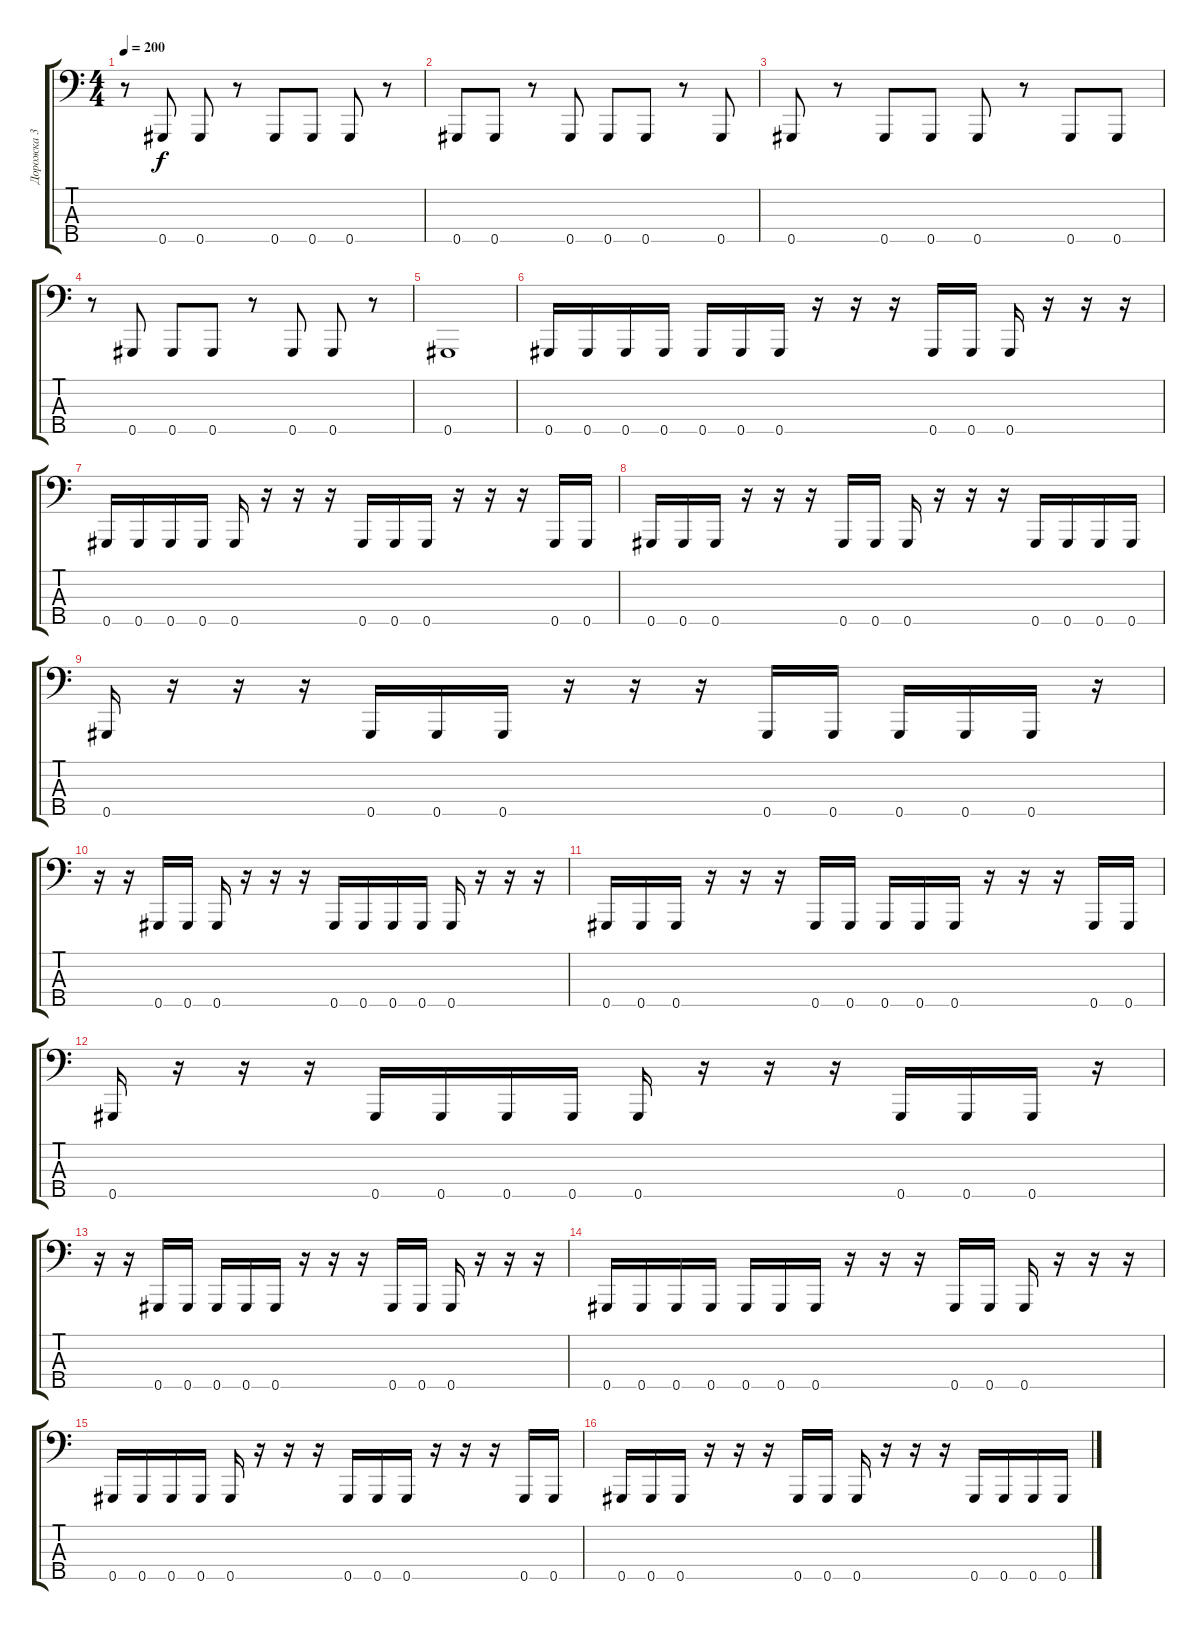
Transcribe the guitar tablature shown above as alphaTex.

\track ("Дорожка 3" "Дорожка 3") {instrument electricbasspick}
\staff {score tabs}
\tuning (Gb2 Db2 Ab1 Eb1 Ab0) {hide}
\ts (4 4)
\tempo 200
\clef f4
\ks c
r.8{dy f} 0.5.8 0.5.8 r.8 0.5.8 0.5.8 0.5.8 r.8 |
0.5.8 0.5.8 r.8 0.5.8 0.5.8 0.5.8 r.8 0.5.8 |
0.5.8 r.8 0.5.8 0.5.8 0.5.8 r.8 0.5.8 0.5.8 |
r.8 0.5.8 0.5.8 0.5.8 r.8 0.5.8 0.5.8 r.8 |
0.5.1 |
0.5.16 0.5.16 0.5.16 0.5.16 0.5.16 0.5.16 0.5.16 r.16 r.16 r.16 0.5.16 0.5.16 0.5.16 r.16 r.16 r.16 |
0.5.16 0.5.16 0.5.16 0.5.16 0.5.16 r.16 r.16 r.16 0.5.16 0.5.16 0.5.16 r.16 r.16 r.16 0.5.16 0.5.16 |
0.5.16 0.5.16 0.5.16 r.16 r.16 r.16 0.5.16 0.5.16 0.5.16 r.16 r.16 r.16 0.5.16 0.5.16 0.5.16 0.5.16 |
0.5.16 r.16 r.16 r.16 0.5.16 0.5.16 0.5.16 r.16 r.16 r.16 0.5.16 0.5.16 0.5.16 0.5.16 0.5.16 r.16 |
r.16 r.16 0.5.16 0.5.16 0.5.16 r.16 r.16 r.16 0.5.16 0.5.16 0.5.16 0.5.16 0.5.16 r.16 r.16 r.16 |
0.5.16 0.5.16 0.5.16 r.16 r.16 r.16 0.5.16 0.5.16 0.5.16 0.5.16 0.5.16 r.16 r.16 r.16 0.5.16 0.5.16 |
0.5.16 r.16 r.16 r.16 0.5.16 0.5.16 0.5.16 0.5.16 0.5.16 r.16 r.16 r.16 0.5.16 0.5.16 0.5.16 r.16 |
r.16 r.16 0.5.16 0.5.16 0.5.16 0.5.16 0.5.16 r.16 r.16 r.16 0.5.16 0.5.16 0.5.16 r.16 r.16 r.16 |
0.5.16 0.5.16 0.5.16 0.5.16 0.5.16 0.5.16 0.5.16 r.16 r.16 r.16 0.5.16 0.5.16 0.5.16 r.16 r.16 r.16 |
0.5.16 0.5.16 0.5.16 0.5.16 0.5.16 r.16 r.16 r.16 0.5.16 0.5.16 0.5.16 r.16 r.16 r.16 0.5.16 0.5.16 |
0.5.16 0.5.16 0.5.16 r.16 r.16 r.16 0.5.16 0.5.16 0.5.16 r.16 r.16 r.16 0.5.16 0.5.16 0.5.16 0.5.16
